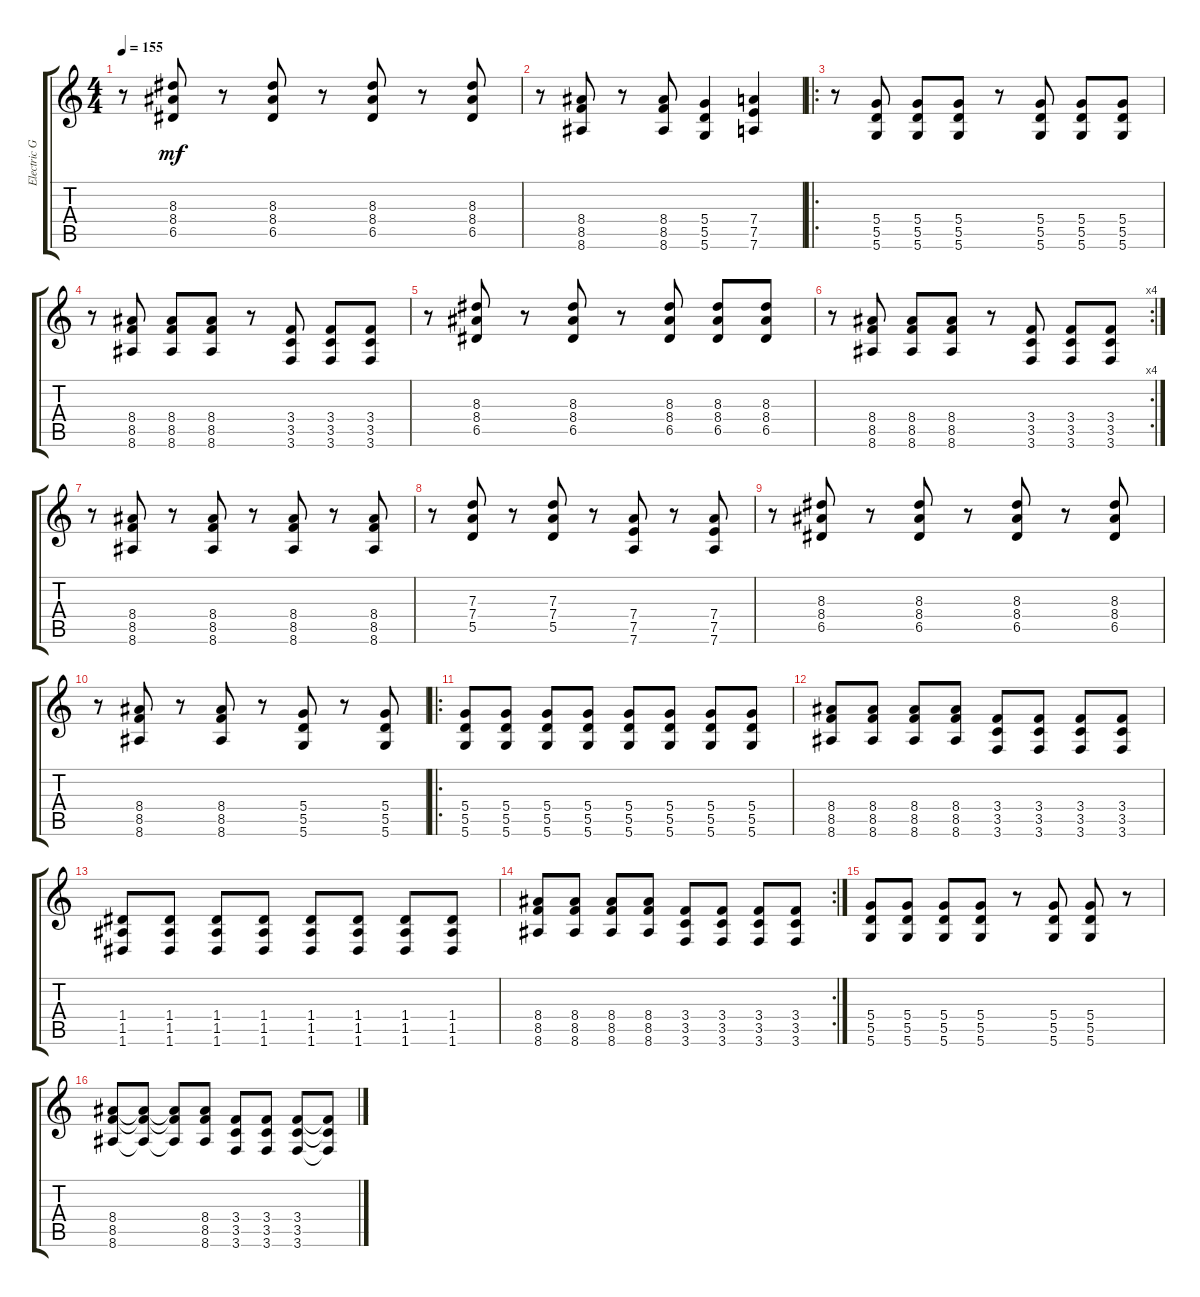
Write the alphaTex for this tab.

\track ("Electric Guitar" "Electric G") {instrument electricguitarclean}
\staff {score tabs}
\tuning (E4 B3 G3 D3 A2 D2) {hide}
\ts (4 4)
\tempo 155
\clef g2
\ks c
r.8{dy mf} (8.3 8.4 6.5).8 r.8 (8.3 8.4 6.5).8 r.8 (8.3 8.4 6.5).8 r.8 (8.3 8.4 6.5).8 |
r.8 (8.4 8.5 8.6).8 r.8 (8.4 8.5 8.6).8 (5.4 5.5 5.6).4 (7.4 7.5 7.6).4 |
\ro
r.8 (5.4 5.5 5.6).8 (5.4 5.5 5.6).8 (5.4 5.5 5.6).8 r.8 (5.4 5.5 5.6).8 (5.4 5.5 5.6).8 (5.4 5.5 5.6).8 |
r.8 (8.4 8.5 8.6).8 (8.4 8.5 8.6).8 (8.4 8.5 8.6).8 r.8 (3.4 3.5 3.6).8 (3.4 3.5 3.6).8 (3.4 3.5 3.6).8 |
r.8 (8.3 8.4 6.5).8 r.8 (8.3 8.4 6.5).8 r.8 (8.3 8.4 6.5).8 (8.3 8.4 6.5).8 (8.3 8.4 6.5).8 |
\rc 4
r.8 (8.4 8.5 8.6).8 (8.4 8.5 8.6).8 (8.4 8.5 8.6).8 r.8 (3.4 3.5 3.6).8 (3.4 3.5 3.6).8 (3.4 3.5 3.6).8 |
r.8 (8.4 8.5 8.6).8 r.8 (8.4 8.5 8.6).8 r.8 (8.4 8.5 8.6).8 r.8 (8.4 8.5 8.6).8 |
r.8 (7.3 7.4 5.5).8 r.8 (7.3 7.4 5.5).8 r.8 (7.4 7.5 7.6).8 r.8 (7.4 7.5 7.6).8 |
r.8 (8.3 8.4 6.5).8 r.8 (8.3 8.4 6.5).8 r.8 (8.3 8.4 6.5).8 r.8 (8.3 8.4 6.5).8 |
r.8 (8.4 8.5 8.6).8 r.8 (8.4 8.5 8.6).8 r.8 (5.4 5.5 5.6).8 r.8 (5.4 5.5 5.6).8 |
\ro
(5.4 5.5 5.6).8 (5.4 5.5 5.6).8 (5.4 5.5 5.6).8 (5.4 5.5 5.6).8 (5.4 5.5 5.6).8 (5.4 5.5 5.6).8 (5.4 5.5 5.6).8 (5.4 5.5 5.6).8 |
(8.4 8.5 8.6).8 (8.4 8.5 8.6).8 (8.4 8.5 8.6).8 (8.4 8.5 8.6).8 (3.4 3.5 3.6).8 (3.4 3.5 3.6).8 (3.4 3.5 3.6).8 (3.4 3.5 3.6).8 |
(1.4 1.5 1.6).8 (1.4 1.5 1.6).8 (1.4 1.5 1.6).8 (1.4 1.5 1.6).8 (1.4 1.5 1.6).8 (1.4 1.5 1.6).8 (1.4 1.5 1.6).8 (1.4 1.5 1.6).8 |
\rc 2
(8.4 8.5 8.6).8 (8.4 8.5 8.6).8 (8.4 8.5 8.6).8 (8.4 8.5 8.6).8 (3.4 3.5 3.6).8 (3.4 3.5 3.6).8 (3.4 3.5 3.6).8 (3.4 3.5 3.6).8 |
(5.4 5.5 5.6).8 (5.4 5.5 5.6).8 (5.4 5.5 5.6).8 (5.4 5.5 5.6).8 r.8 (5.4 5.5 5.6).8 (5.4 5.5 5.6).8 r.8 |
(8.4 8.5 8.6).8 (8.4{t} 8.5{t} 8.6{t}).8 (8.4{t} 8.5{t} 8.6{t}).8 (8.4 8.5 8.6).8 (3.4 3.5 3.6).8 (3.4 3.5 3.6).8 (3.4 3.5 3.6).8 (3.4{t} 3.5{t} 3.6{t}).8
